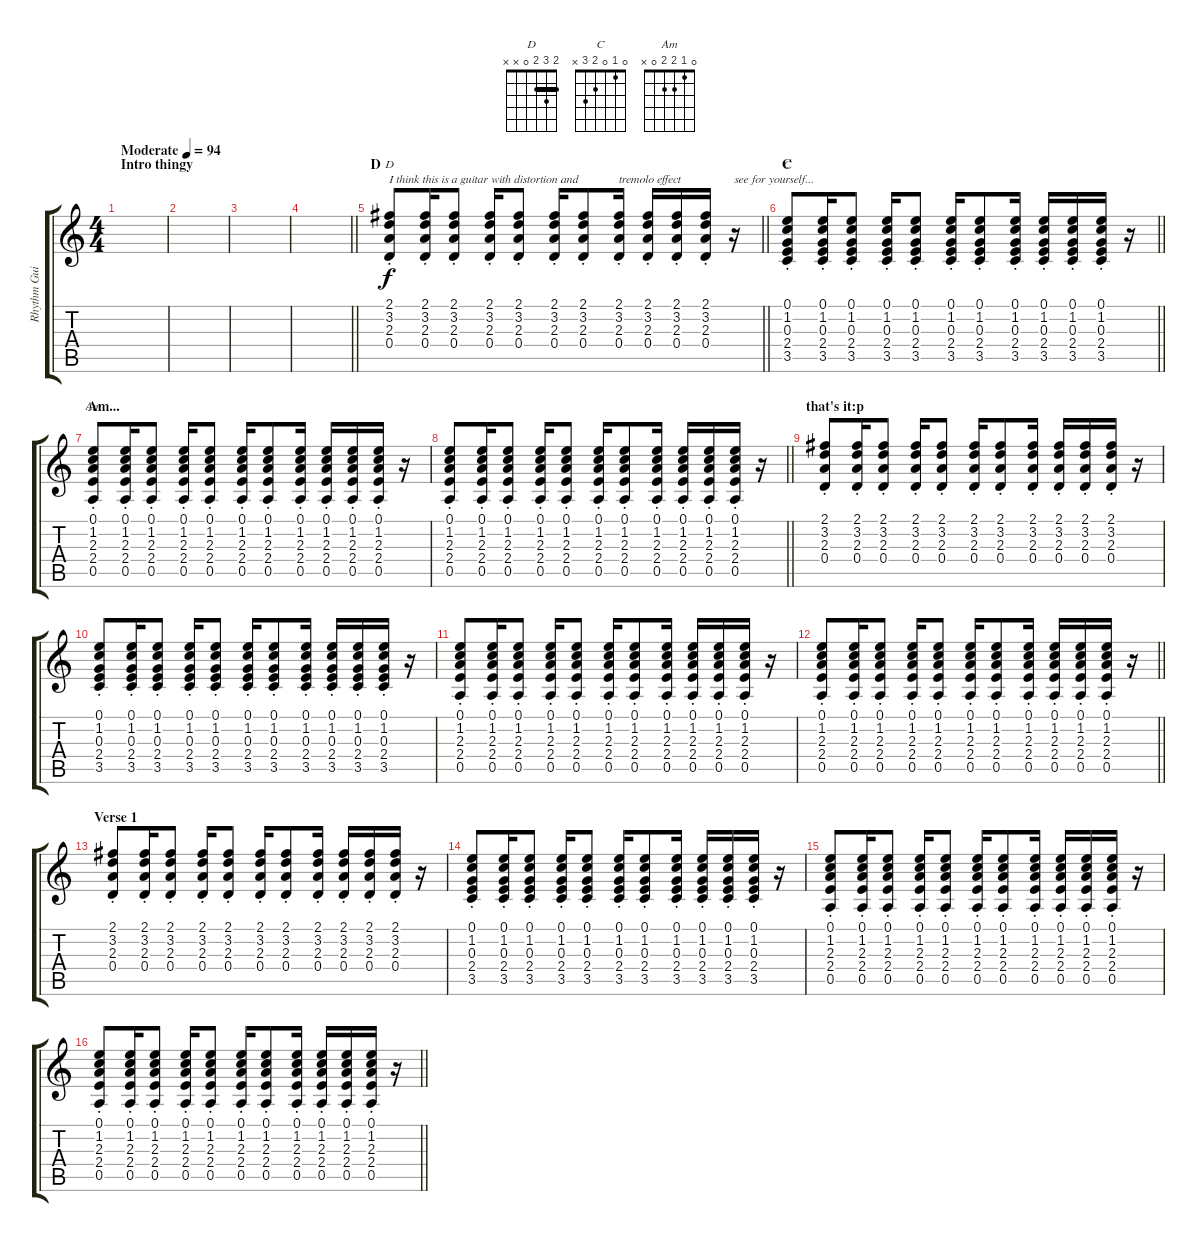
\track ("Rhythm Guitar" "Rhythm Gui") {instrument electricguitarmuted}
\staff {score tabs}
\tuning (E4 B3 G3 D3 A2 E2) {hide}
\chord ("D" 2 3 2 0 x x) {barre 2}
\chord ("C" 0 1 0 2 3 x)
\chord ("Am" 0 1 2 2 0 x)
\ts (4 4)
\section ("" "Intro thingy")
\tempo (94 "Moderate")
\clef g2
\ks c
|
|
|
\barLineRight lightlight
|
\section ("" "D")
\barLineRight lightlight
(2.1{st} 3.2{st} 2.3{st} 0.4{st}).8{ch "D" txt "I think this is a guitar with distortion and "} (2.1{st} 3.2{st} 2.3{st} 0.4{st}).16 (2.1{st} 3.2{st} 2.3{st} 0.4{st}).8 (2.1{st} 3.2{st} 2.3{st} 0.4{st}).16 (2.1{st} 3.2{st} 2.3{st} 0.4{st}).8 (2.1{st} 3.2{st} 2.3{st} 0.4{st}).16 (2.1{st} 3.2{st} 2.3{st} 0.4{st}).8 (2.1{st} 3.2{st} 2.3{st} 0.4{st}).16{txt "tremolo effect"} (2.1{st} 3.2{st} 2.3{st} 0.4{st}).16 (2.1{st} 3.2{st} 2.3{st} 0.4{st}).16 (2.1{st} 3.2{st} 2.3{st} 0.4{st}).16 r.16{txt "see for yourself..."} |
\section ("" "C")
\barLineRight lightlight
(0.1{st} 1.2{st} 0.3{st} 2.4{st} 3.5{st}).8{ch "C"} (0.1{st} 1.2{st} 0.3{st} 2.4{st} 3.5{st}).16 (0.1{st} 1.2{st} 0.3{st} 2.4{st} 3.5{st}).8 (0.1{st} 1.2{st} 0.3{st} 2.4{st} 3.5{st}).16 (0.1{st} 1.2{st} 0.3{st} 2.4{st} 3.5{st}).8 (0.1{st} 1.2{st} 0.3{st} 2.4{st} 3.5{st}).16 (0.1{st} 1.2{st} 0.3{st} 2.4{st} 3.5{st}).8 (0.1{st} 1.2{st} 0.3{st} 2.4{st} 3.5{st}).16 (0.1{st} 1.2{st} 0.3{st} 2.4{st} 3.5{st}).16 (0.1{st} 1.2{st} 0.3{st} 2.4{st} 3.5{st}).16 (0.1{st} 1.2{st} 0.3{st} 2.4{st} 3.5{st}).16 r.16 |
\section ("" "Am...")
(0.1{st} 1.2{st} 2.3{st} 2.4{st} 0.5{st}).8{ch "Am"} (0.1{st} 1.2{st} 2.3{st} 2.4{st} 0.5{st}).16 (0.1{st} 1.2{st} 2.3{st} 2.4{st} 0.5{st}).8 (0.1{st} 1.2{st} 2.3{st} 2.4{st} 0.5{st}).16 (0.1{st} 1.2{st} 2.3{st} 2.4{st} 0.5{st}).8 (0.1{st} 1.2{st} 2.3{st} 2.4{st} 0.5{st}).16 (0.1{st} 1.2{st} 2.3{st} 2.4{st} 0.5{st}).8 (0.1{st} 1.2{st} 2.3{st} 2.4{st} 0.5{st}).16 (0.1{st} 1.2{st} 2.3{st} 2.4{st} 0.5{st}).16 (0.1{st} 1.2{st} 2.3{st} 2.4{st} 0.5{st}).16 (0.1{st} 1.2{st} 2.3{st} 2.4{st} 0.5{st}).16 r.16 |
\barLineRight lightlight
(0.1{st} 1.2{st} 2.3{st} 2.4{st} 0.5{st}).8 (0.1{st} 1.2{st} 2.3{st} 2.4{st} 0.5{st}).16 (0.1{st} 1.2{st} 2.3{st} 2.4{st} 0.5{st}).8 (0.1{st} 1.2{st} 2.3{st} 2.4{st} 0.5{st}).16 (0.1{st} 1.2{st} 2.3{st} 2.4{st} 0.5{st}).8 (0.1{st} 1.2{st} 2.3{st} 2.4{st} 0.5{st}).16 (0.1{st} 1.2{st} 2.3{st} 2.4{st} 0.5{st}).8 (0.1{st} 1.2{st} 2.3{st} 2.4{st} 0.5{st}).16 (0.1{st} 1.2{st} 2.3{st} 2.4{st} 0.5{st}).16 (0.1{st} 1.2{st} 2.3{st} 2.4{st} 0.5{st}).16 (0.1{st} 1.2{st} 2.3{st} 2.4{st} 0.5{st}).16 r.16 |
\section ("" "that's it:p")
(2.1{st} 3.2{st} 2.3{st} 0.4{st}).8 (2.1{st} 3.2{st} 2.3{st} 0.4{st}).16 (2.1{st} 3.2{st} 2.3{st} 0.4{st}).8 (2.1{st} 3.2{st} 2.3{st} 0.4{st}).16 (2.1{st} 3.2{st} 2.3{st} 0.4{st}).8 (2.1{st} 3.2{st} 2.3{st} 0.4{st}).16 (2.1{st} 3.2{st} 2.3{st} 0.4{st}).8 (2.1{st} 3.2{st} 2.3{st} 0.4{st}).16 (2.1{st} 3.2{st} 2.3{st} 0.4{st}).16 (2.1{st} 3.2{st} 2.3{st} 0.4{st}).16 (2.1{st} 3.2{st} 2.3{st} 0.4{st}).16 r.16 |
(0.1{st} 1.2{st} 0.3{st} 2.4{st} 3.5{st}).8 (0.1{st} 1.2{st} 0.3{st} 2.4{st} 3.5{st}).16 (0.1{st} 1.2{st} 0.3{st} 2.4{st} 3.5{st}).8 (0.1{st} 1.2{st} 0.3{st} 2.4{st} 3.5{st}).16 (0.1{st} 1.2{st} 0.3{st} 2.4{st} 3.5{st}).8 (0.1{st} 1.2{st} 0.3{st} 2.4{st} 3.5{st}).16 (0.1{st} 1.2{st} 0.3{st} 2.4{st} 3.5{st}).8 (0.1{st} 1.2{st} 0.3{st} 2.4{st} 3.5{st}).16 (0.1{st} 1.2{st} 0.3{st} 2.4{st} 3.5{st}).16 (0.1{st} 1.2{st} 0.3{st} 2.4{st} 3.5{st}).16 (0.1{st} 1.2{st} 0.3{st} 2.4{st} 3.5{st}).16 r.16 |
(0.1{st} 1.2{st} 2.3{st} 2.4{st} 0.5{st}).8 (0.1{st} 1.2{st} 2.3{st} 2.4{st} 0.5{st}).16 (0.1{st} 1.2{st} 2.3{st} 2.4{st} 0.5{st}).8 (0.1{st} 1.2{st} 2.3{st} 2.4{st} 0.5{st}).16 (0.1{st} 1.2{st} 2.3{st} 2.4{st} 0.5{st}).8 (0.1{st} 1.2{st} 2.3{st} 2.4{st} 0.5{st}).16 (0.1{st} 1.2{st} 2.3{st} 2.4{st} 0.5{st}).8 (0.1{st} 1.2{st} 2.3{st} 2.4{st} 0.5{st}).16 (0.1{st} 1.2{st} 2.3{st} 2.4{st} 0.5{st}).16 (0.1{st} 1.2{st} 2.3{st} 2.4{st} 0.5{st}).16 (0.1{st} 1.2{st} 2.3{st} 2.4{st} 0.5{st}).16 r.16 |
\barLineRight lightlight
(0.1{st} 1.2{st} 2.3{st} 2.4{st} 0.5{st}).8 (0.1{st} 1.2{st} 2.3{st} 2.4{st} 0.5{st}).16 (0.1{st} 1.2{st} 2.3{st} 2.4{st} 0.5{st}).8 (0.1{st} 1.2{st} 2.3{st} 2.4{st} 0.5{st}).16 (0.1{st} 1.2{st} 2.3{st} 2.4{st} 0.5{st}).8 (0.1{st} 1.2{st} 2.3{st} 2.4{st} 0.5{st}).16 (0.1{st} 1.2{st} 2.3{st} 2.4{st} 0.5{st}).8 (0.1{st} 1.2{st} 2.3{st} 2.4{st} 0.5{st}).16 (0.1{st} 1.2{st} 2.3{st} 2.4{st} 0.5{st}).16 (0.1{st} 1.2{st} 2.3{st} 2.4{st} 0.5{st}).16 (0.1{st} 1.2{st} 2.3{st} 2.4{st} 0.5{st}).16 r.16 |
\section ("" "Verse 1")
(2.1{st} 3.2{st} 2.3{st} 0.4{st}).8 (2.1{st} 3.2{st} 2.3{st} 0.4{st}).16 (2.1{st} 3.2{st} 2.3{st} 0.4{st}).8 (2.1{st} 3.2{st} 2.3{st} 0.4{st}).16 (2.1{st} 3.2{st} 2.3{st} 0.4{st}).8 (2.1{st} 3.2{st} 2.3{st} 0.4{st}).16 (2.1{st} 3.2{st} 2.3{st} 0.4{st}).8 (2.1{st} 3.2{st} 2.3{st} 0.4{st}).16 (2.1{st} 3.2{st} 2.3{st} 0.4{st}).16 (2.1{st} 3.2{st} 2.3{st} 0.4{st}).16 (2.1{st} 3.2{st} 2.3{st} 0.4{st}).16 r.16 |
(0.1{st} 1.2{st} 0.3{st} 2.4{st} 3.5{st}).8 (0.1{st} 1.2{st} 0.3{st} 2.4{st} 3.5{st}).16 (0.1{st} 1.2{st} 0.3{st} 2.4{st} 3.5{st}).8 (0.1{st} 1.2{st} 0.3{st} 2.4{st} 3.5{st}).16 (0.1{st} 1.2{st} 0.3{st} 2.4{st} 3.5{st}).8 (0.1{st} 1.2{st} 0.3{st} 2.4{st} 3.5{st}).16 (0.1{st} 1.2{st} 0.3{st} 2.4{st} 3.5{st}).8 (0.1{st} 1.2{st} 0.3{st} 2.4{st} 3.5{st}).16 (0.1{st} 1.2{st} 0.3{st} 2.4{st} 3.5{st}).16 (0.1{st} 1.2{st} 0.3{st} 2.4{st} 3.5{st}).16 (0.1{st} 1.2{st} 0.3{st} 2.4{st} 3.5{st}).16 r.16 |
(0.1{st} 1.2{st} 2.3{st} 2.4{st} 0.5{st}).8 (0.1{st} 1.2{st} 2.3{st} 2.4{st} 0.5{st}).16 (0.1{st} 1.2{st} 2.3{st} 2.4{st} 0.5{st}).8 (0.1{st} 1.2{st} 2.3{st} 2.4{st} 0.5{st}).16 (0.1{st} 1.2{st} 2.3{st} 2.4{st} 0.5{st}).8 (0.1{st} 1.2{st} 2.3{st} 2.4{st} 0.5{st}).16 (0.1{st} 1.2{st} 2.3{st} 2.4{st} 0.5{st}).8 (0.1{st} 1.2{st} 2.3{st} 2.4{st} 0.5{st}).16 (0.1{st} 1.2{st} 2.3{st} 2.4{st} 0.5{st}).16 (0.1{st} 1.2{st} 2.3{st} 2.4{st} 0.5{st}).16 (0.1{st} 1.2{st} 2.3{st} 2.4{st} 0.5{st}).16 r.16 |
\barLineRight lightlight
(0.1{st} 1.2{st} 2.3{st} 2.4{st} 0.5{st}).8 (0.1{st} 1.2{st} 2.3{st} 2.4{st} 0.5{st}).16 (0.1{st} 1.2{st} 2.3{st} 2.4{st} 0.5{st}).8 (0.1{st} 1.2{st} 2.3{st} 2.4{st} 0.5{st}).16 (0.1{st} 1.2{st} 2.3{st} 2.4{st} 0.5{st}).8 (0.1{st} 1.2{st} 2.3{st} 2.4{st} 0.5{st}).16 (0.1{st} 1.2{st} 2.3{st} 2.4{st} 0.5{st}).8 (0.1{st} 1.2{st} 2.3{st} 2.4{st} 0.5{st}).16 (0.1{st} 1.2{st} 2.3{st} 2.4{st} 0.5{st}).16 (0.1{st} 1.2{st} 2.3{st} 2.4{st} 0.5{st}).16 (0.1{st} 1.2{st} 2.3{st} 2.4{st} 0.5{st}).16 r.16
